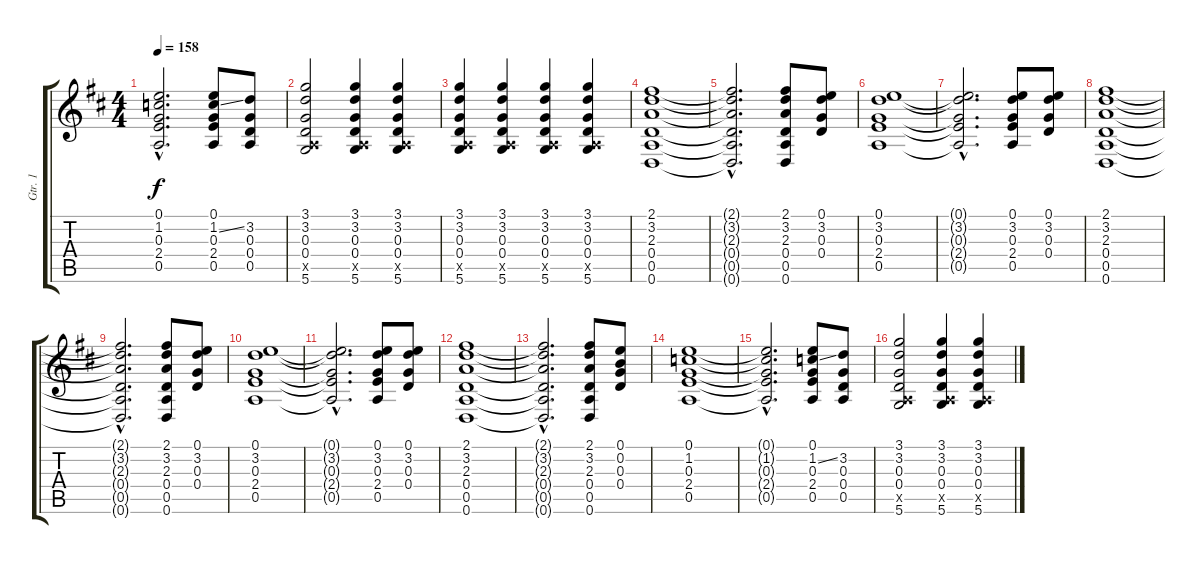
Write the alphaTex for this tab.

\track ("Gtr. 1" "Gtr. 1") {instrument distortionguitar}
\staff {score tabs}
\tuning (E4 B3 G3 D3 A2 D2) {hide}
\ts (4 4)
\tempo 158
\clef g2
\ks d
(0.1{hac t} 1.2{hac t} 0.3{hac t} 2.4{hac t} 0.5{hac t}).2{d dy f} (0.1 1.2{ss} 0.3 2.4 0.5).8 (3.2 0.3 0.4 0.5).8 |
(3.1 3.2 0.3 0.4 0.5{x} 5.6).2 (3.1 3.2 0.3 0.4 0.5{x} 5.6).4 (3.1 3.2 0.3 0.4 0.5{x} 5.6).4 |
(3.1 3.2 0.3 0.4 0.5{x} 5.6).4 (3.1 3.2 0.3 0.4 0.5{x} 5.6).4 (3.1 3.2 0.3 0.4 0.5{x} 5.6).4 (3.1 3.2 0.3 0.4 0.5{x} 5.6).4 |
(2.1 3.2 2.3 0.4 0.5 0.6).1 |
(2.1{hac t} 3.2{hac t} 2.3{hac t} 0.4{hac t} 0.5{hac t} 0.6{hac t}).2{d} (2.1 3.2 2.3 0.4 0.5 0.6).8 (0.1 3.2 0.3 0.4).8 |
(0.1 3.2 0.3 2.4 0.5).1 |
(0.1{hac t} 3.2{hac t} 0.3{hac t} 2.4{hac t} 0.5{hac t}).2{d} (0.1 3.2 0.3 2.4 0.5).8 (0.1 3.2 0.3 0.4).8 |
(2.1 3.2 2.3 0.4 0.5 0.6).1 |
(2.1{hac t} 3.2{hac t} 2.3{hac t} 0.4{hac t} 0.5{hac t} 0.6{hac t}).2{d} (2.1 3.2 2.3 0.4 0.5 0.6).8 (0.1 3.2 0.3 0.4).8 |
(0.1 3.2 0.3 2.4 0.5).1 |
(0.1{hac t} 3.2{hac t} 0.3{hac t} 2.4{hac t} 0.5{hac t}).2{d} (0.1 3.2 0.3 2.4 0.5).8 (0.1 3.2 0.3 0.4).8 |
(2.1 3.2 2.3 0.4 0.5 0.6).1 |
(2.1{hac t} 3.2{hac t} 2.3{hac t} 0.4{hac t} 0.5{hac t} 0.6{hac t}).2{d} (2.1 3.2 2.3 0.4 0.5 0.6).8 (0.1 0.2 0.3 0.4).8 |
(0.1 1.2 0.3 2.4 0.5).1 |
(0.1{hac t} 1.2{hac t} 0.3{hac t} 2.4{hac t} 0.5{hac t}).2{d} (0.1 1.2{ss} 0.3 2.4 0.5).8 (3.2 0.3 0.4 0.5).8 |
(3.1 3.2 0.3 0.4 0.5{x} 5.6).2 (3.1 3.2 0.3 0.4 0.5{x} 5.6).4 (3.1 3.2 0.3 0.4 0.5{x} 5.6).4
